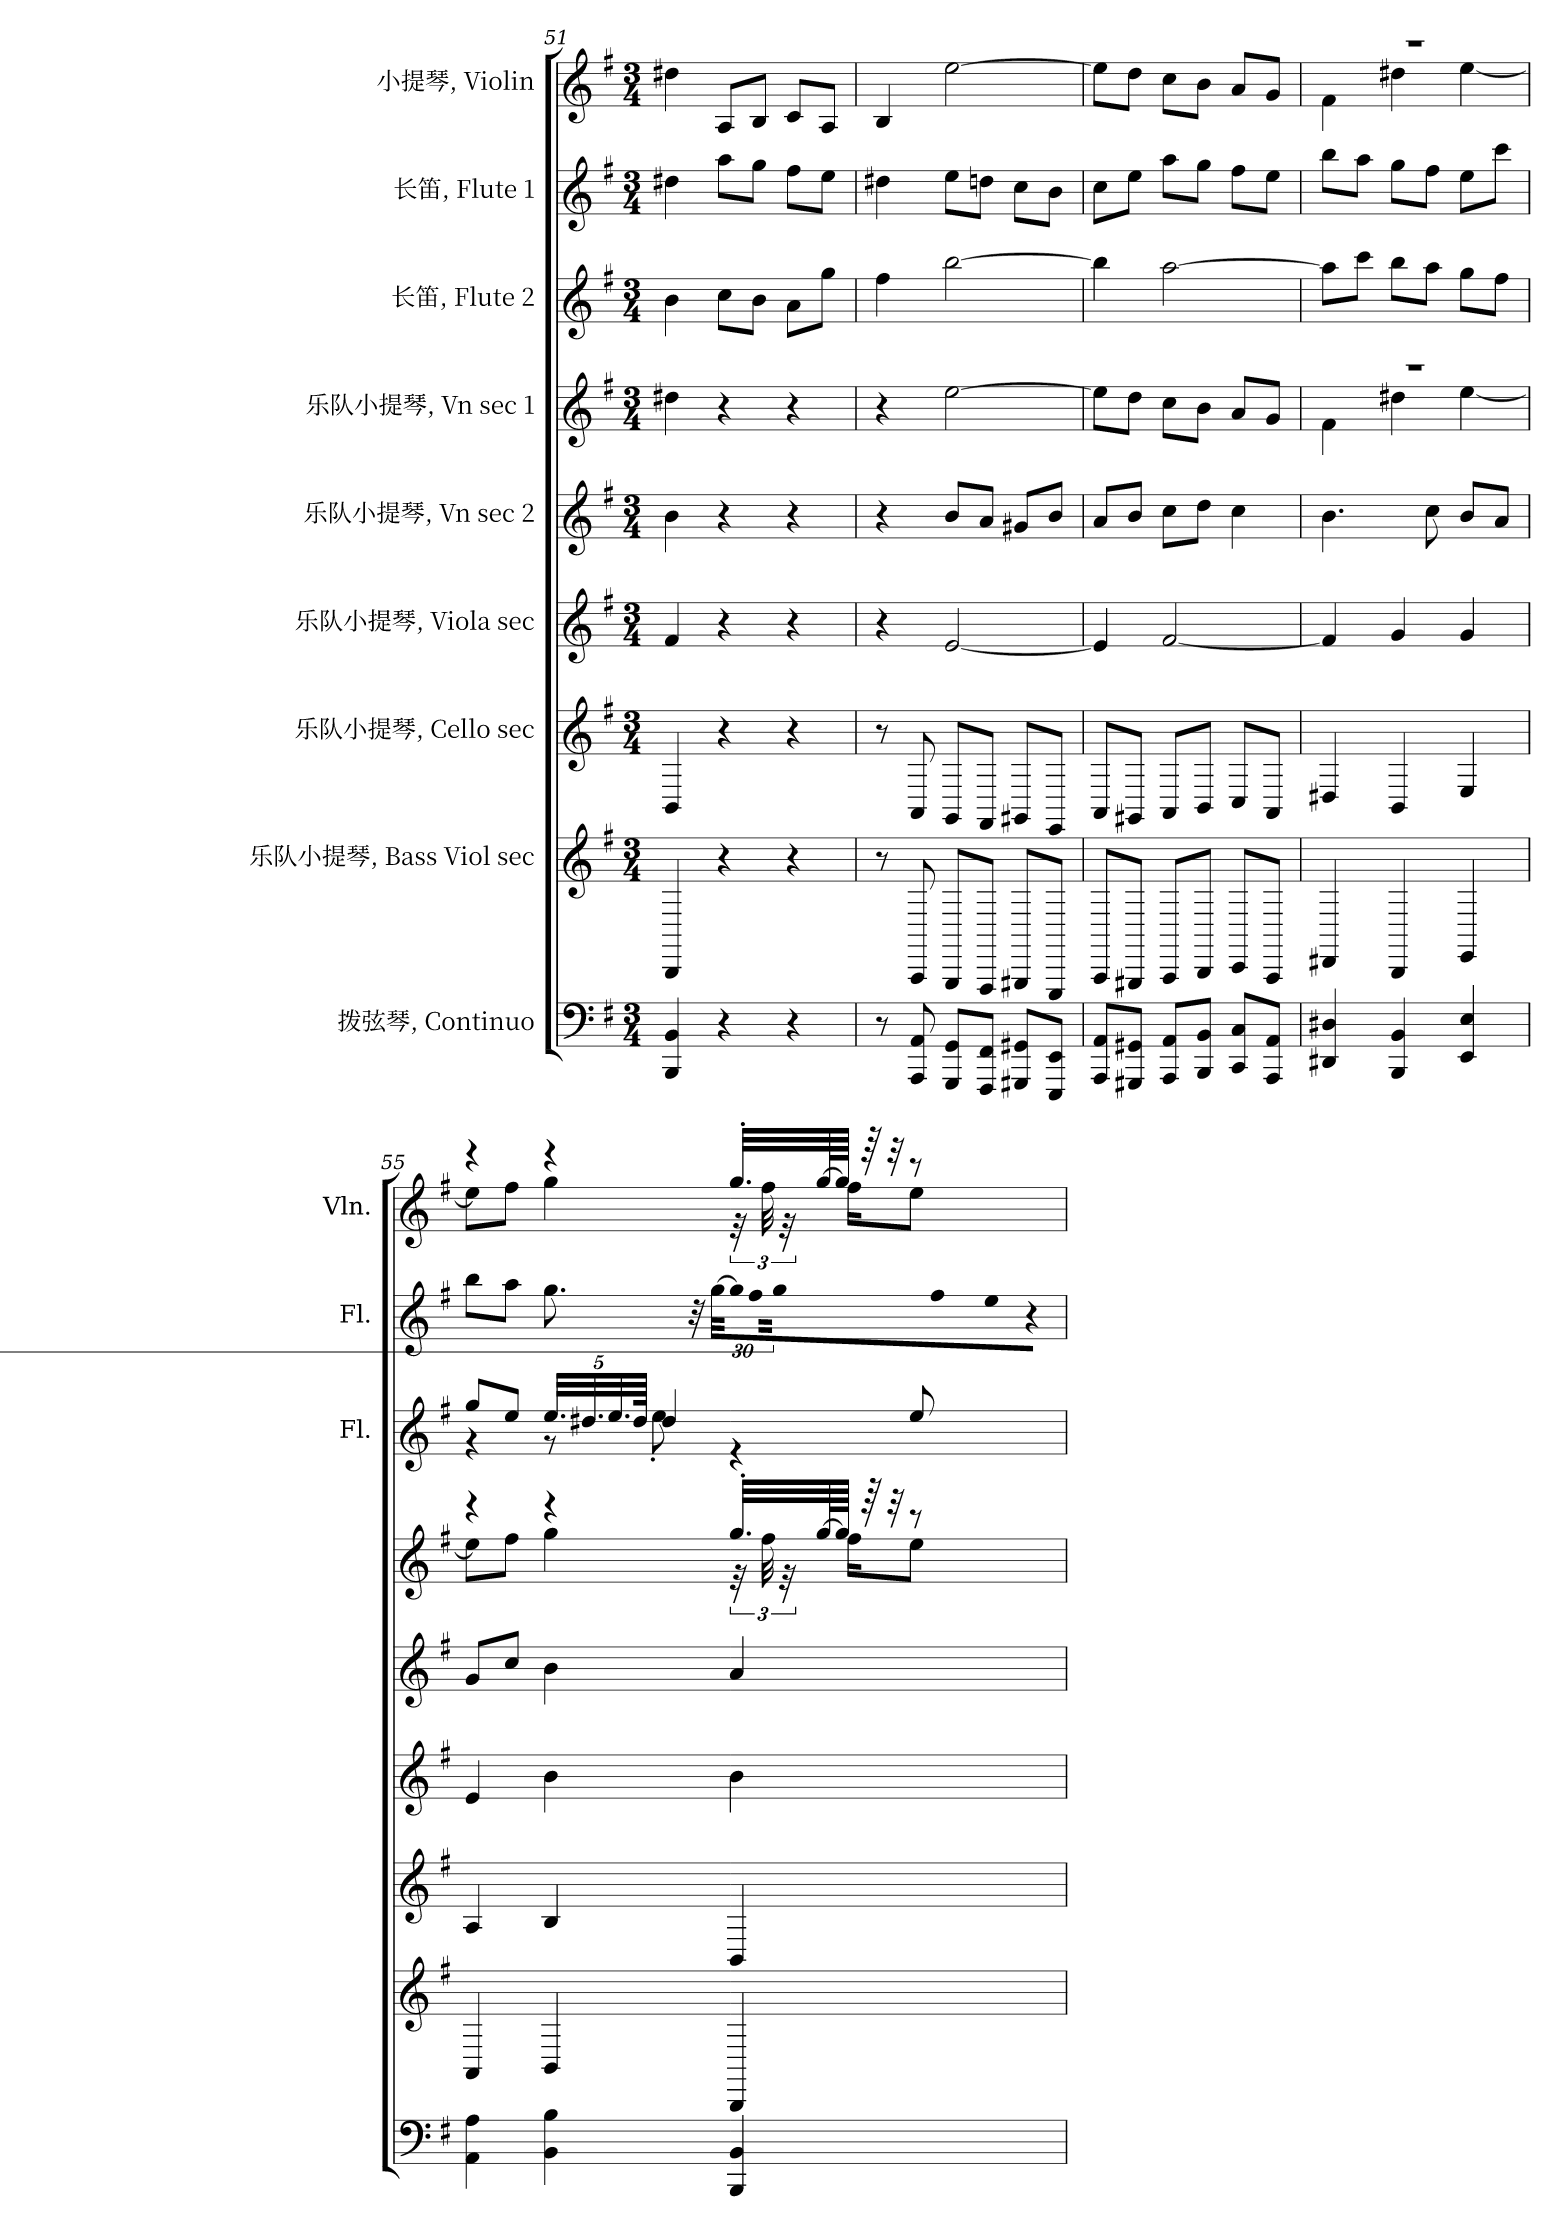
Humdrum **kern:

**kern	**kern	**kern	**kern	**kern	**kern	**kern	**kern	**kern
*part9	*part8	*part7	*part6	*part5	*part4	*part3	*part2	*part1
*staff9	*staff8	*staff7	*staff6	*staff5	*staff4	*staff3	*staff2	*staff1
*I"拨弦琴, Continuo	*I"乐队小提琴, Bass Viol sec	*I"乐队小提琴, Cello sec	*I"乐队小提琴, Viola sec	*I"乐队小提琴, Vn sec 2	*I"乐队小提琴, Vn sec 1	*I"长笛, Flute 2	*I"长笛, Flute 1	*I"小提琴, Violin
*	*	*	*	*	*	*I'Fl.	*I'Fl.	*I'Vln.
*clefF4	*clefG2	*clefG2	*clefG2	*clefG2	*clefG2	*clefG2	*clefG2	*clefG2
*k[f#]	*k[f#]	*k[f#]	*k[f#]	*k[f#]	*k[f#]	*k[f#]	*k[f#]	*k[f#]
*M3/4	*M3/4	*M3/4	*M3/4	*M3/4	*M3/4	*M3/4	*M3/4	*M3/4
=51	=51	=51	=51	=51	=51	=51	=51	=51
4BBB/ 4BB/	4BBB/	4BB/	4f#/	4b\	4dd#X\	4b\	4dd#X\	4dd#X\
4r	4r	4r	4r	4r	4r	8cc\L	8aa\L	8A/L
.	.	.	.	.	.	8b\J	8gg\J	8B/J
4r	4r	4r	4r	4r	4r	8a\L	8ff#\L	8c/L
.	.	.	.	.	.	8gg\J	8ee\J	8A/J
=52	=52	=52	=52	=52	=52	=52	=52	=52
8r	8r	8r	4r	4r	4r	4ff#\	4dd#X\	4B/
8AAA/ 8AA/	8AAA/	8AA/	.	.	.	.	.	.
8GGG/ 8GG/L	8GGG/L	8GG/L	[2e/	8b/L	[2ee\	[2bb\	8ee\L	[2ee\
8FFF#/ 8FF#/J	8FFF#/J	8FF#/J	.	8a/J	.	.	8ddn\J	.
8GGG#X/ 8GG#X/L	8GGG#X/L	8GG#X/L	.	8g#X/L	.	.	8cc\L	.
8EEE/ 8EE/J	8EEE/J	8EE/J	.	8b/J	.	.	8b\J	.
=53	=53	=53	=53	=53	=53	=53	=53	=53
8AAA/ 8AA/L	8AAA/L	8AA/L	4e/]	8a/L	8ee\L]	4bb\]	8cc\L	8ee\L]
8GGG#X/ 8GG#X/J	8GGG#X/J	8GG#X/J	.	8b/J	8dd\J	.	8ee\J	8dd\J
8AAA/ 8AA/L	8AAA/L	8AA/L	[2f#/	8cc\L	8cc\L	[2aa\	8aa\L	8cc\L
8BBB/ 8BB/J	8BBB/J	8BB/J	.	8dd\J	8b\J	.	8gg\J	8b\J
8CC/ 8C/L	8CC/L	8C/L	.	4cc\	8a/L	.	8ff#\L	8a/L
8AAA/ 8AA/J	8AAA/J	8AA/J	.	.	8g/J	.	8ee\J	8g/J
=54	=54	=54	=54	=54	=54	=54	=54	=54
*	*	*	*	*	*^	*	*	*^
4DD#X/ 4D#X/	4DD#X/	4D#X/	4f#/]	4.b\	2.r	4f#\	8aa\L]	8bb\L	2.r	4f#\
.	.	.	.	.	.	.	8ccc\J	8aa\J	.	.
4BBB/ 4BB/	4BBB/	4BB/	4g/	.	.	4dd#X\	8bb\L	8gg\L	.	4dd#X\
.	.	.	.	8cc\	.	.	8aa\J	8ff#\J	.	.
4EE/ 4E/	4EE/	4E/	4g/	8b/L	.	[4ee\	8gg\L	8ee\L	.	[4ee\
.	.	.	.	8a/J	.	.	8ff#\J	8ccc\J	.	.
!!LO:PB:g=z	!!
=55	=55	=55	=55	=55	=55	=55	=55	=55	=55	=55
*	*	*	*	*	*	*	*^	*	*	*
4AA\ 4A\	4AA/	4A/	4e/	8g/L	4r	8ee\L]	8gg/L	4r	8bb\L	4r	8ee\L]
.	.	.	.	8cc/J	.	8ff#\J	8ee/J	.	8aa\J	.	8ff#\J
*	*	*	*	*	*	*	*Xbrackettup	*	*	*	*
4BB\ 4B\	4BB/	4B/	4b\	4b\	4r	4gg\	40.ee/LLL	8r	8.gg\	4r	4gg\
.	.	.	.	.	.	.	40.dd#X/	.	.	.	.
.	.	.	.	.	.	.	40.ee/	.	.	.	.
.	.	.	.	.	.	.	80dd#/JJJk	.	.	.	.
.	.	.	.	.	.	.	4dd#/	8ee'\	.	.	.
.	.	.	.	.	.	.	.	.	32r	.	.
.	.	.	.	.	.	.	.	.	[32gg\LLL	.	.
!	!	!	!	!	!	!	!	!	!LO:N:vis=256%9	!	!
4BBB/ 4BB/	4BBB/	4BB/	4b\	4a/	32.gg'/LLL	48r	.	4r	960%17gg\L]	32.gg'/LLL	48r
!	!	!	!	!	!	!	!	!	!LO:N:vis=256%9	!	!
.	.	.	.	.	.	.	.	.	960%17ff#\J	.	.
.	.	.	.	.	.	48ff#\	.	.	.	.	48ff#\
.	.	.	.	.	.	.	.	.	1920ryy	.	.
!	!	!	!	!	!	!	!	!	!LO:N:vis=32	!	!
.	.	.	.	.	.	.	.	.	640%23gg\J	.	.
.	.	.	.	.	.	48r	.	.	.	.	48r
.	.	.	.	.	[64gg/L	.	.	.	.	[64gg/L	.
.	.	.	.	.	64gg/JJJJ]	16ff#\KL	.	.	.	64gg/JJJJ]	16ff#\KL
!	!	!	!	!	!	!	!	!	!LO:N:vis=16	!	!
.	.	.	.	.	.	.	.	.	1920%137ff#\	.	.
.	.	.	.	.	64r	.	.	.	.	64r	.
.	.	.	.	.	32r	.	.	.	.	32r	.
.	.	.	.	.	8r	8ee\J	8ee/	.	.	8r	8ee\J
!	!	!	!	!	!	!	!	!	!LO:N:vis=16	!	!
.	.	.	.	.	.	.	.	.	1920%137ee\JJ	.	.
!	!	!	!	!	!	!	!	!	!LO:N:vis=32	!	!
.	.	.	.	.	.	.	.	.	640%23r	.	.
1920ryy	1920ryy	1920ryy	1920ryy	1920ryy	1920ryy	1920ryy	1920ryy	1920ryy	.	1920ryy	1920ryy
*	*	*	*	*	*v	*v	*	*	*	*v	*v
*	*	*	*	*	*	*v	*v	*	*
=	=	=	=	=	=	=	=	=
*-	*-	*-	*-	*-	*-	*-	*-	*-
